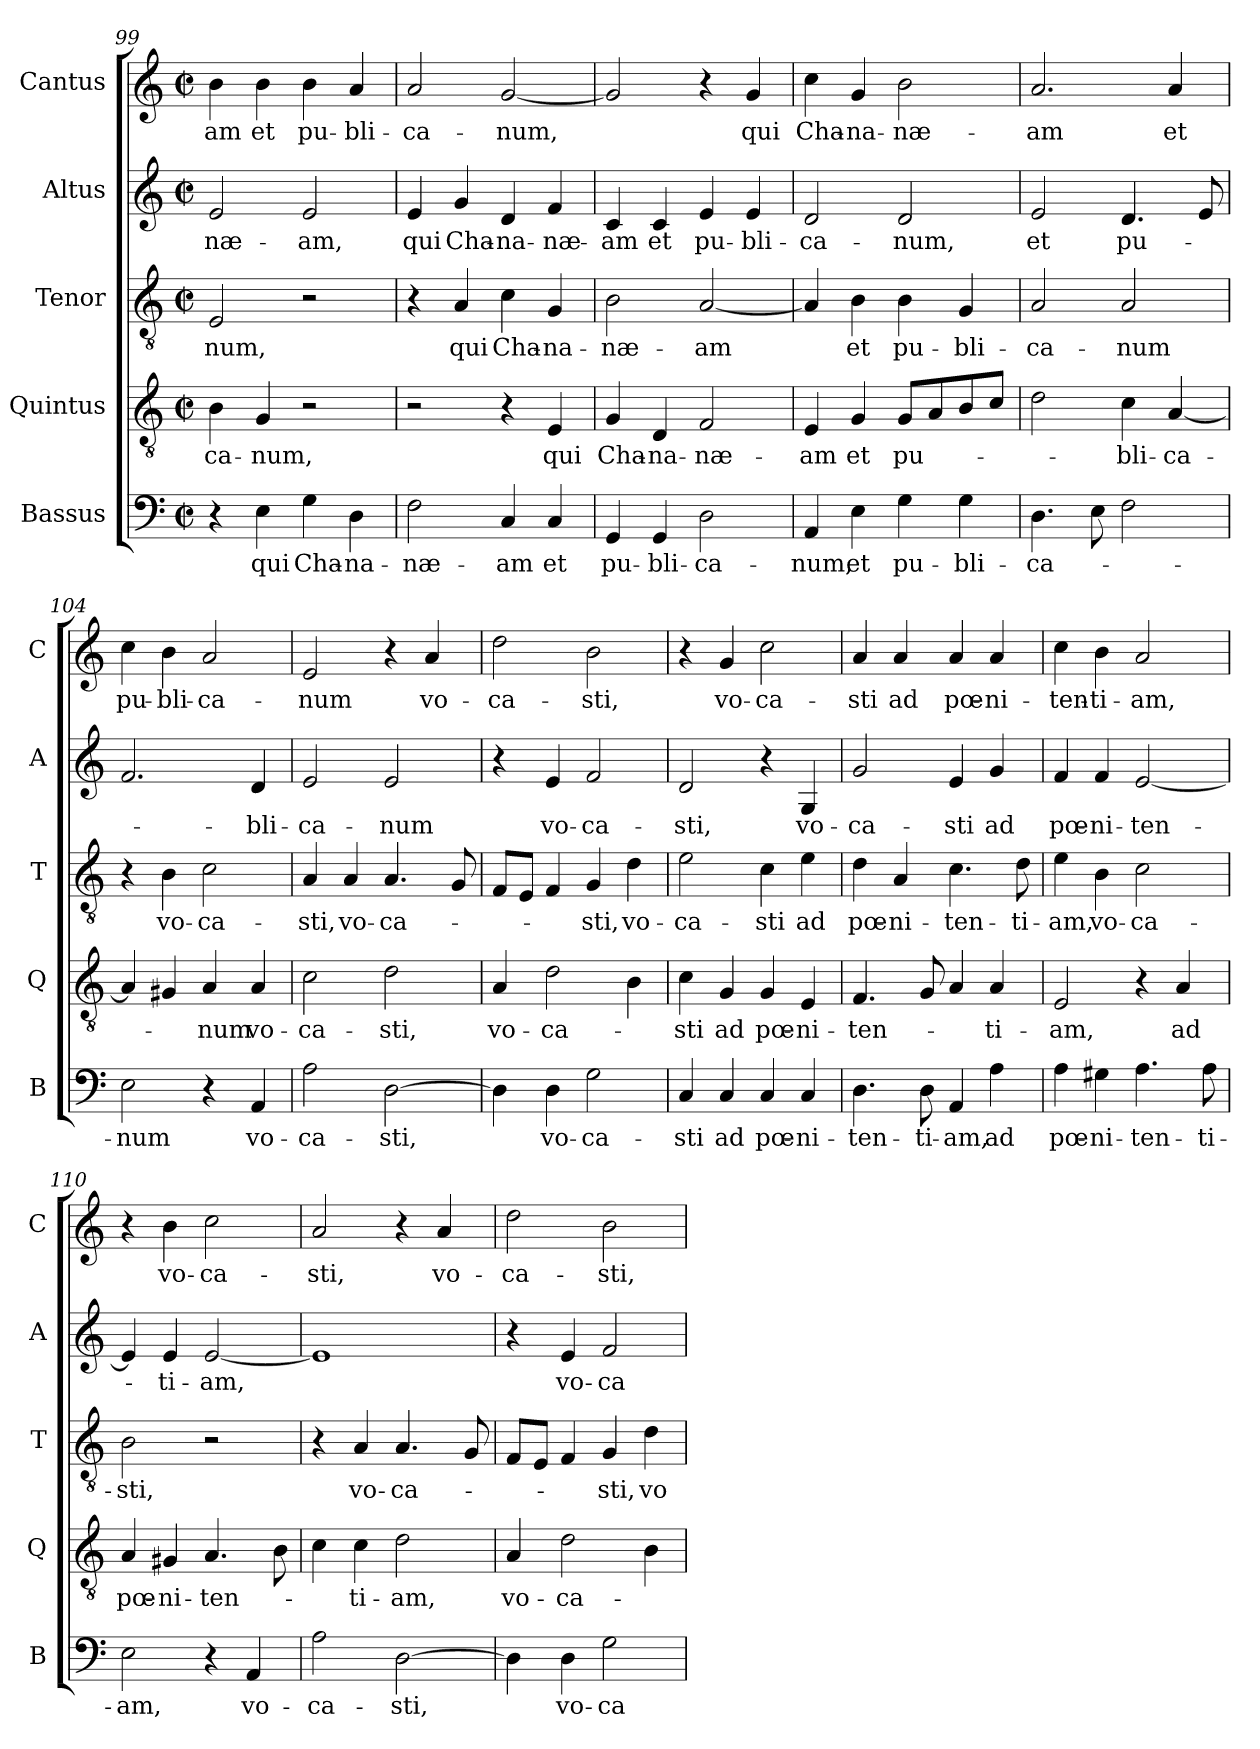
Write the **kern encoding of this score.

**kern	**text	**kern	**text	**kern	**text	**kern	**text	**kern	**text
*part5	*part5	*part4	*part4	*part3	*part3	*part2	*part2	*part1	*part1
*staff5	*staff5	*staff4	*staff4	*staff3	*staff3	*staff2	*staff2	*staff1	*staff1
*I"Bassus	*	*I"Quintus	*	*I"Tenor	*	*I"Altus	*	*I"Cantus	*
*I'B	*	*I'Q	*	*I'T	*	*I'A	*	*I'C	*
!!LO:LB:g=z
*clefF4	*	*clefGv2	*	*clefGv2	*	*clefG2	*	*clefG2	*
*k[]	*	*k[]	*	*k[]	*	*k[]	*	*k[]	*
*C:	*	*C:	*	*C:	*	*C:	*	*C:	*
*M2/2	*	*M2/2	*	*M2/2	*	*M2/2	*	*M2/2	*
*met(c|)	*	*met(c|)	*	*met(c|)	*	*met(c|)	*	*met(c|)	*
=99	=99	=99	=99	=99	=99	=99	=99	=99	=99
!	!	!	!LO:LY:b	!	!LO:LY:b	!	!LO:LY:b	!	!LO:LY:b
4r	.	4B\	-ca-	2E/	-num,	2e/	-næ-	4b\	-am
!	!LO:LY:b	!	!LO:LY:b	!	!	!	!	!	!LO:LY:b
4E\	qui	4G/	-num,	.	.	.	.	4b\	et
!	!LO:LY:b	!	!	!	!	!	!LO:LY:b	!	!LO:LY:b
4G\	Cha-	2r	.	2r	.	2e/	-am,	4b\	pu-
!	!LO:LY:b	!	!	!	!	!	!	!	!LO:LY:b
4D\	-na-	.	.	.	.	.	.	4a/	-bli-
=100	=100	=100	=100	=100	=100	=100	=100	=100	=100
!	!LO:LY:b	!	!	!	!	!	!LO:LY:b	!	!LO:LY:b
2F\	-næ-	2r	.	4r	.	4e/	qui	2a/	-ca-
!	!	!	!	!	!LO:LY:b	!	!LO:LY:b	!	!
.	.	.	.	4A/	qui	4g/	Cha-	.	.
!	!LO:LY:b	!	!	!	!LO:LY:b	!	!LO:LY:b	!	!LO:LY:b
4C/	-am	4r	.	4c\	Cha-	4d/	-na-	[2g/	-num,
!	!LO:LY:b	!	!LO:LY:b	!	!LO:LY:b	!	!LO:LY:b	!	!
4C/	et	4E/	qui	4G/	-na-	4f/	-næ-	.	.
=101	=101	=101	=101	=101	=101	=101	=101	=101	=101
!	!LO:LY:b	!	!LO:LY:b	!	!LO:LY:b	!	!LO:LY:b	!	!
4GG/	pu-	4G/	Cha-	2B\	-næ-	4c/	-am	2g/]	.
!	!LO:LY:b	!	!LO:LY:b	!	!	!	!LO:LY:b	!	!
4GG/	-bli-	4D/	-na-	.	.	4c/	et	.	.
!	!LO:LY:b	!	!LO:LY:b	!	!LO:LY:b	!	!LO:LY:b	!	!
2D\	-ca-	2F/	-næ-	[2A/	-am	4e/	pu-	4r	.
!	!	!	!	!	!	!	!LO:LY:b	!	!LO:LY:b
.	.	.	.	.	.	4e/	-bli-	4g/	qui
=102	=102	=102	=102	=102	=102	=102	=102	=102	=102
!	!LO:LY:b	!	!LO:LY:b	!	!	!	!LO:LY:b	!	!LO:LY:b
4AA/	-num,	4E/	-am	4A/]	.	2d/	-ca-	4cc\	Cha-
!	!LO:LY:b	!	!LO:LY:b	!	!LO:LY:b	!	!	!	!LO:LY:b
4E\	et	4G/	et	4B\	et	.	.	4g/	-na-
!	!LO:LY:b	!	!LO:LY:b	!	!LO:LY:b	!	!LO:LY:b	!	!LO:LY:b
4G\	pu-	8G/L	pu-	4B\	pu-	2d/	-num,	2b\	-næ-
.	.	8A/	.	.	.	.	.	.	.
!	!LO:LY:b	!	!	!	!LO:LY:b	!	!	!	!
4G\	-bli-	8B/	.	4G/	-bli-	.	.	.	.
.	.	8c/J	.	.	.	.	.	.	.
=103	=103	=103	=103	=103	=103	=103	=103	=103	=103
!	!LO:LY:b	!	!	!	!LO:LY:b	!	!LO:LY:b	!	!LO:LY:b
4.D\	-ca-	2d\	.	2A/	-ca-	2e/	et	2.a/	-am
8E\	.	.	.	.	.	.	.	.	.
!	!	!	!LO:LY:b	!	!LO:LY:b	!	!LO:LY:b	!	!
2F\	.	4c\	-bli-	2A/	-num	4.d/	pu-	.	.
!	!	!	!LO:LY:b	!	!	!	!	!	!LO:LY:b
.	.	[4A/	-ca-	.	.	.	.	4a/	et
.	.	.	.	.	.	8e/	.	.	.
!!LO:PB:g=z
=104	=104	=104	=104	=104	=104	=104	=104	=104	=104
!	!LO:LY:b	!	!	!	!	!	!	!	!LO:LY:b
2E\	-num	4A/]	.	4r	.	2.f/	.	4cc\	pu-
!	!	!	!	!	!LO:LY:b	!	!	!	!LO:LY:b
.	.	4G#X/	.	4B\	vo-	.	.	4b\	-bli-
!	!	!	!LO:LY:b	!	!LO:LY:b	!	!	!	!LO:LY:b
4r	.	4A/	-num	2c\	-ca-	.	.	2a/	-ca-
!	!LO:LY:b	!	!LO:LY:b	!	!	!	!LO:LY:b	!	!
4AA/	vo-	4A/	vo-	.	.	4d/	-bli-	.	.
=105	=105	=105	=105	=105	=105	=105	=105	=105	=105
!	!LO:LY:b	!	!LO:LY:b	!	!LO:LY:b	!	!LO:LY:b	!	!LO:LY:b
2A\	-ca-	2c\	-ca-	4A/	-sti,	2e/	-ca-	2e/	-num
!	!	!	!	!	!LO:LY:b	!	!	!	!
.	.	.	.	4A/	vo-	.	.	.	.
!	!LO:LY:b	!	!LO:LY:b	!	!LO:LY:b	!	!LO:LY:b	!	!
[2D\	-sti,	2d\	-sti,	4.A/	-ca-	2e/	-num	4r	.
!	!	!	!	!	!	!	!	!	!LO:LY:b
.	.	.	.	.	.	.	.	4a/	vo-
.	.	.	.	8G/	.	.	.	.	.
=106	=106	=106	=106	=106	=106	=106	=106	=106	=106
!	!	!	!LO:LY:b	!	!	!	!	!	!LO:LY:b
4D\]	.	4A/	vo-	8F/L	.	4r	.	2dd\	-ca-
.	.	.	.	8E/J	.	.	.	.	.
!	!LO:LY:b	!	!LO:LY:b	!	!	!	!LO:LY:b	!	!
4D\	vo-	2d\	-ca-	4F/	.	4e/	vo-	.	.
!	!LO:LY:b	!	!	!	!LO:LY:b	!	!LO:LY:b	!	!LO:LY:b
2G\	-ca-	.	.	4G/	-sti,	2f/	-ca-	2b\	-sti,
!	!	!	!	!	!LO:LY:b	!	!	!	!
.	.	4B\	.	4d\	vo-	.	.	.	.
=107	=107	=107	=107	=107	=107	=107	=107	=107	=107
!	!LO:LY:b	!	!LO:LY:b	!	!LO:LY:b	!	!LO:LY:b	!	!
4C/	-sti	4c\	-sti	2e\	-ca-	2d/	-sti,	4r	.
!	!LO:LY:b	!	!LO:LY:b	!	!	!	!	!	!LO:LY:b
4C/	ad	4G/	ad	.	.	.	.	4g/	vo-
!	!LO:LY:b	!	!LO:LY:b	!	!LO:LY:b	!	!	!	!LO:LY:b
4C/	pœ-	4G/	pœ-	4c\	-sti	4r	.	2cc\	-ca-
!	!LO:LY:b	!	!LO:LY:b	!	!LO:LY:b	!	!LO:LY:b	!	!
4C/	-ni-	4E/	-ni-	4e\	ad	4G/	vo-	.	.
=108	=108	=108	=108	=108	=108	=108	=108	=108	=108
!	!LO:LY:b	!	!LO:LY:b	!	!LO:LY:b	!	!LO:LY:b	!	!LO:LY:b
4.D\	-ten-	4.F/	-ten-	4d\	pœ-	2g/	-ca-	4a/	-sti
!	!	!	!	!	!LO:LY:b	!	!	!	!LO:LY:b
.	.	.	.	4A/	-ni-	.	.	4a/	ad
!	!LO:LY:b	!	!	!	!	!	!	!	!
8D\	-ti-	8G/	.	.	.	.	.	.	.
!	!LO:LY:b	!	!	!	!LO:LY:b	!	!LO:LY:b	!	!LO:LY:b
4AA/	-am,	4A/	.	4.c\	-ten-	4e/	-sti	4a/	pœ-
!	!LO:LY:b	!	!LO:LY:b	!	!	!	!LO:LY:b	!	!LO:LY:b
4A\	ad	4A/	-ti-	.	.	4g/	ad	4a/	-ni-
!	!	!	!	!	!LO:LY:b	!	!	!	!
.	.	.	.	8d\	-ti-	.	.	.	.
!!LO:LB:g=z
=109	=109	=109	=109	=109	=109	=109	=109	=109	=109
!	!LO:LY:b	!	!LO:LY:b	!	!LO:LY:b	!	!LO:LY:b	!	!LO:LY:b
4A\	pœ-	2E/	-am,	4e\	-am,	4f/	pœ-	4cc\	-ten-
!	!LO:LY:b	!	!	!	!LO:LY:b	!	!LO:LY:b	!	!LO:LY:b
4G#X\	-ni-	.	.	4B\	vo-	4f/	-ni-	4b\	-ti-
!	!LO:LY:b	!	!	!	!LO:LY:b	!	!LO:LY:b	!	!LO:LY:b
4.A\	-ten-	4r	.	2c\	-ca-	[2e/	-ten-	2a/	-am,
!	!	!	!LO:LY:b	!	!	!	!	!	!
.	.	4A/	ad	.	.	.	.	.	.
!	!LO:LY:b	!	!	!	!	!	!	!	!
8A\	-ti-	.	.	.	.	.	.	.	.
=110	=110	=110	=110	=110	=110	=110	=110	=110	=110
!	!LO:LY:b	!	!LO:LY:b	!	!LO:LY:b	!	!	!	!
2E\	-am,	4A/	pœ-	2B\	-sti,	4e/]	.	4r	.
!	!	!	!LO:LY:b	!	!	!	!LO:LY:b	!	!LO:LY:b
.	.	4G#X/	-ni-	.	.	4e/	-ti-	4b\	vo-
!	!	!	!LO:LY:b	!	!	!	!LO:LY:b	!	!LO:LY:b
4r	.	4.A/	-ten-	2r	.	[2e/	-am,	2cc\	-ca-
!	!LO:LY:b	!	!	!	!	!	!	!	!
4AA/	vo-	.	.	.	.	.	.	.	.
.	.	8B\	.	.	.	.	.	.	.
=111	=111	=111	=111	=111	=111	=111	=111	=111	=111
!	!LO:LY:b	!	!	!	!	!	!	!	!LO:LY:b
2A\	-ca-	4c\	.	4r	.	1e]	.	2a/	-sti,
!	!	!	!LO:LY:b	!	!LO:LY:b	!	!	!	!
.	.	4c\	-ti-	4A/	vo-	.	.	.	.
!	!LO:LY:b	!	!LO:LY:b	!	!LO:LY:b	!	!	!	!
[2D\	-sti,	2d\	-am,	4.A/	-ca-	.	.	4r	.
!	!	!	!	!	!	!	!	!	!LO:LY:b
.	.	.	.	.	.	.	.	4a/	vo-
.	.	.	.	8G/	.	.	.	.	.
=112	=112	=112	=112	=112	=112	=112	=112	=112	=112
!	!	!	!LO:LY:b	!	!	!	!	!	!LO:LY:b
4D\]	.	4A/	vo-	8F/L	.	4r	.	2dd\	-ca-
.	.	.	.	8E/J	.	.	.	.	.
!	!LO:LY:b	!	!LO:LY:b	!	!	!	!LO:LY:b	!	!
4D\	vo-	2d\	-ca-	4F/	.	4e/	vo-	.	.
!	!LO:LY:b	!	!	!	!LO:LY:b	!	!LO:LY:b	!	!LO:LY:b
2G\	-ca-	.	.	4G/	-sti,	2f/	-ca-	2b\	-sti,
!	!	!	!	!	!LO:LY:b	!	!	!	!
.	.	4B\	.	4d\	vo-	.	.	.	.
=	=	=	=	=	=	=	=	=	=
*-	*-	*-	*-	*-	*-	*-	*-	*-	*-
